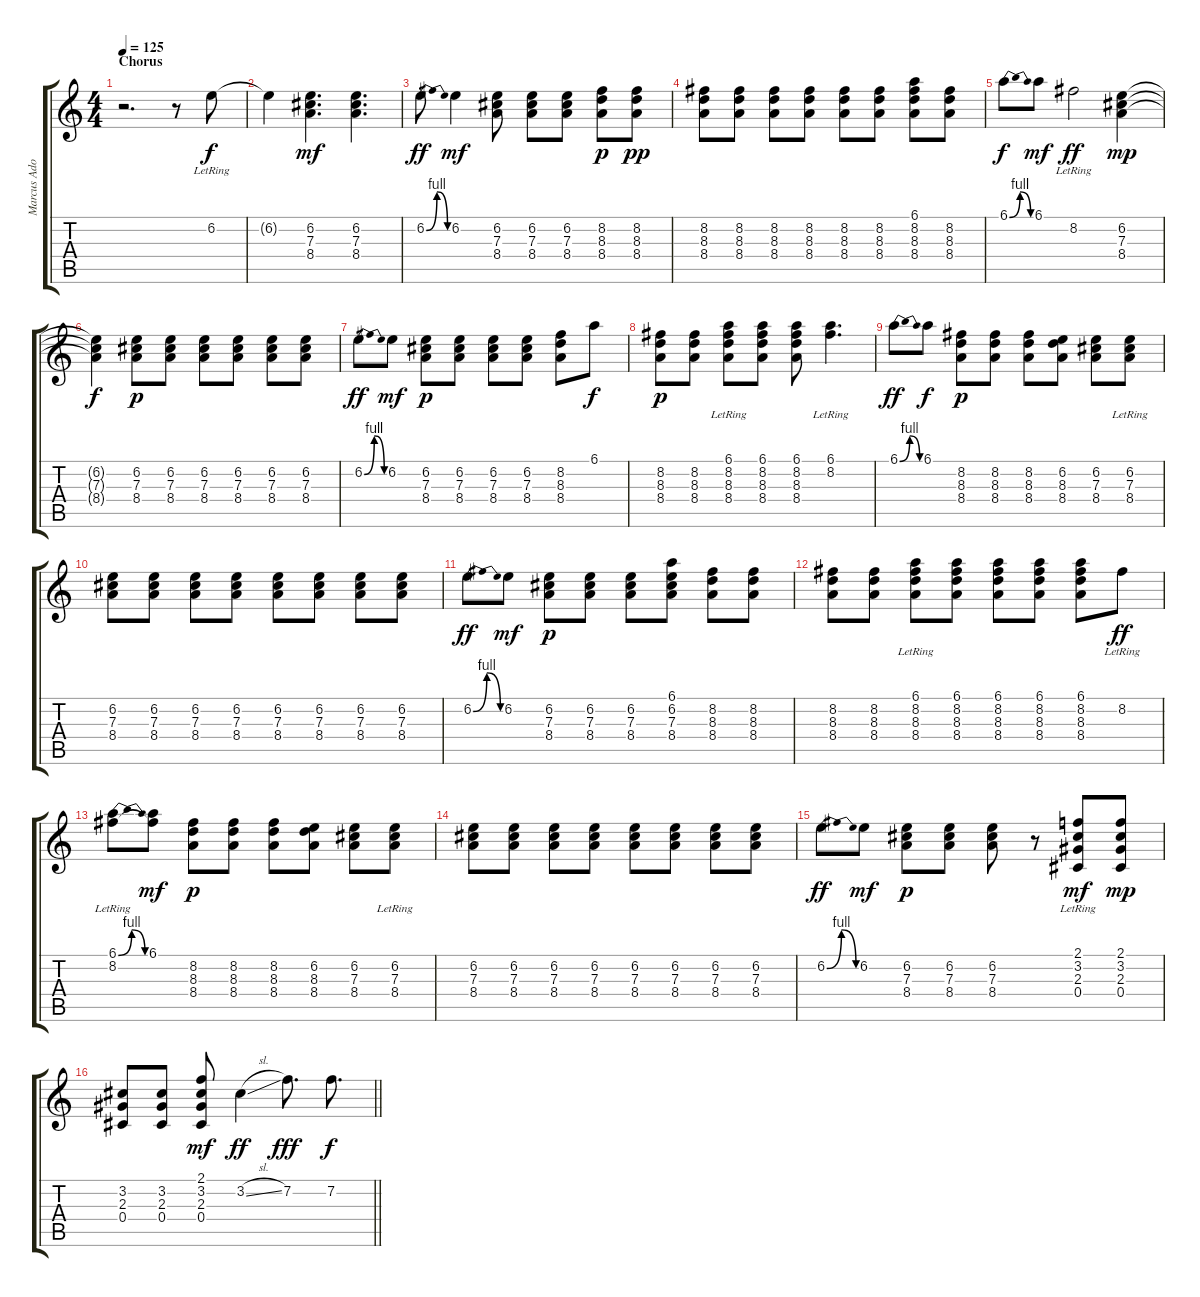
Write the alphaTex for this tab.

\track ("Marcus Adoro (Lead)" "Marcus Ado") {instrument electricguitarjazz}
\staff {score tabs}
\tuning (Eb4 Bb3 Gb3 Db3 Ab2 Eb2) {hide}
\ts (4 4)
\section ("" "Chorus")
\tempo 125
\clef g2
\ks c
r.2{d dy f} r.8 6.2{lr}.8 |
6.2{t}.4 (6.2 7.3 8.4).4{d dy mf} (6.2 7.3 8.4).4{d} |
6.2{be (bendrelease 0 0 20 4 50 4 60 0)}.8{dy ff} 6.2.4{dy mf} (6.2 7.3 8.4).8 (6.2 7.3 8.4).8 (6.2 7.3 8.4).8 (8.2 8.3 8.4).8{dy p} (8.2 8.3 8.4).8{dy pp} |
(8.2 8.3 8.4).8 (8.2 8.3 8.4).8 (8.2 8.3 8.4).8 (8.2 8.3 8.4).8 (8.2 8.3 8.4).8 (8.2 8.3 8.4).8 (6.1 8.2 8.3 8.4).8 (8.2 8.3 8.4).8 |
6.1{be (bendrelease 0 0 15 4 50 4 60 0)}.8{dy f} 6.1.8{dy mf} 8.2{lr}.2{dy ff} (6.2 7.3 8.4).4{dy mp} |
(6.2{t} 7.3{t} 8.4{t}).4{dy f} (6.2 7.3 8.4).8{dy p} (6.2 7.3 8.4).8 (6.2 7.3 8.4).8 (6.2 7.3 8.4).8 (6.2 7.3 8.4).8 (6.2 7.3 8.4).8 |
6.2{be (bendrelease 0 0 20 4 50 4 60 0)}.8{dy ff} 6.2.8{dy mf} (6.2 7.3 8.4).8{dy p} (6.2 7.3 8.4).8 (6.2 7.3 8.4).8 (6.2 7.3 8.4).8 (8.2 8.3 8.4).8 6.1.8{dy f} |
(8.2 8.3 8.4).8{dy p} (8.2 8.3 8.4).8 (6.1{lr} 8.2 8.3 8.4).8 (6.1 8.2 8.3 8.4).8 (6.1 8.2 8.3 8.4).8 (6.1{lr} 8.2).4{d} |
6.1{be (bendrelease 0 0 15 4 50 4 60 0)}.8{dy ff} 6.1.8{dy f} (8.2 8.3 8.4).8{dy p} (8.2 8.3 8.4).8 (8.2 8.3 8.4).8 (6.2 8.3 8.4).8 (6.2 7.3 8.4).8 (6.2{lr} 7.3 8.4).8 |
(6.2 7.3 8.4).8 (6.2 7.3 8.4).8 (6.2 7.3 8.4).8 (6.2 7.3 8.4).8 (6.2 7.3 8.4).8 (6.2 7.3 8.4).8 (6.2 7.3 8.4).8 (6.2 7.3 8.4).8 |
6.2{be (bendrelease 0 0 20 4 50 4 60 0)}.8{dy ff} 6.2.8{dy mf} (6.2 7.3 8.4).8{dy p} (6.2 7.3 8.4).8 (6.2 7.3 8.4).8 (6.1 6.2 7.3 8.4).8 (8.2 8.3 8.4).8 (8.2 8.3 8.4).8 |
(8.2 8.3 8.4).8 (8.2 8.3 8.4).8 (6.1{lr} 8.2 8.3 8.4).8 (6.1 8.2 8.3 8.4).8 (6.1 8.2 8.3 8.4).8 (6.1 8.2 8.3 8.4).8 (6.1 8.2 8.3 8.4).8 8.2{lr}.8{dy ff} |
(6.1{be (bendrelease 0 0 15 4 50 4 60 0)} 8.2{lr}).8 (6.1 8.2{t}).8{dy mf} (8.2 8.3 8.4).8{dy p} (8.2 8.3 8.4).8 (8.2 8.3 8.4).8 (6.2 8.3 8.4).8 (6.2 7.3 8.4).8 (6.2{lr} 7.3 8.4).8 |
(6.2 7.3 8.4).8 (6.2 7.3 8.4).8 (6.2 7.3 8.4).8 (6.2 7.3 8.4).8 (6.2 7.3 8.4).8 (6.2 7.3 8.4).8 (6.2 7.3 8.4).8 (6.2 7.3 8.4).8 |
6.2{be (bendrelease 0 0 20 4 50 4 60 0)}.8{dy ff} 6.2.8{dy mf} (6.2 7.3 8.4).8{dy p} (6.2 7.3 8.4).8 (6.2 7.3 8.4).8 r.8 (2.1{lr} 3.2{lr} 2.3{lr} 0.4{lr}).8{dy mf} (2.1 3.2 2.3 0.4).8{dy mp} |
\barLineRight lightlight
(3.2 2.3 0.4).8 (3.2 2.3 0.4).8 (2.1 3.2 2.3 0.4).8{dy mf} 3.2{sl}.4{dy ff} 7.2.8{d dy fff} 7.2.8{d dy f}
